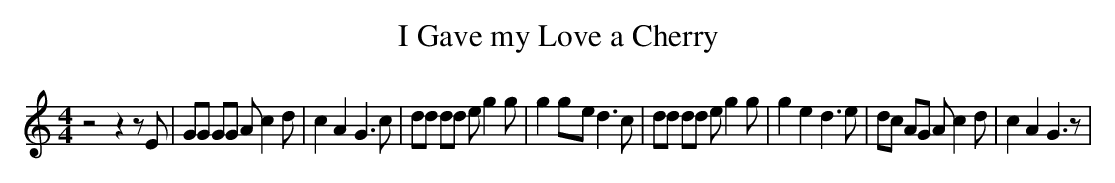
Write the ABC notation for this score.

X:1
T:I Gave my Love a Cherry
M:4/4
L:1/8
K:C
 z4 z2 z E| GG GG A c2 d| c2 A2 G3 c| dd dd e g2 g| g2g-e d3 c| dd dd e g2 g|\
 g2 e2 d3 e| dc AG A c2 d| c2 A2 G3 z|
